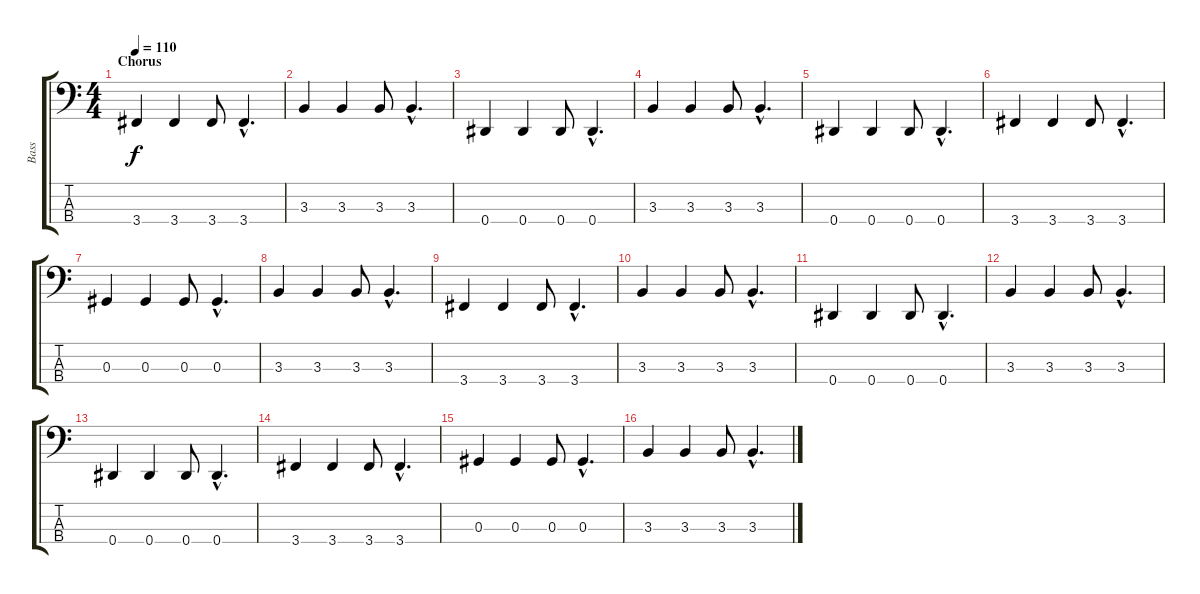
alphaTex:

\track ("Bass" "Bass") {instrument electricbassfinger}
\staff {score tabs}
\tuning (Gb2 Db2 Ab1 Eb1) {hide}
\ts (4 4)
\section ("" "Chorus")
\tempo 110
\clef f4
\ks c
3.4.4{dy f} 3.4.4 3.4.8 3.4{hac}.4{d} |
3.3.4 3.3.4 3.3.8 3.3{hac}.4{d} |
0.4.4 0.4.4 0.4.8 0.4{hac}.4{d} |
3.3.4 3.3.4 3.3.8 3.3{hac}.4{d} |
0.4.4 0.4.4 0.4.8 0.4{hac}.4{d} |
3.4.4 3.4.4 3.4.8 3.4{hac}.4{d} |
0.3.4 0.3.4 0.3.8 0.3{hac}.4{d} |
3.3.4 3.3.4 3.3.8 3.3{hac}.4{d} |
3.4.4 3.4.4 3.4.8 3.4{hac}.4{d} |
3.3.4 3.3.4 3.3.8 3.3{hac}.4{d} |
0.4.4 0.4.4 0.4.8 0.4{hac}.4{d} |
3.3.4 3.3.4 3.3.8 3.3{hac}.4{d} |
0.4.4 0.4.4 0.4.8 0.4{hac}.4{d} |
3.4.4 3.4.4 3.4.8 3.4{hac}.4{d} |
0.3.4 0.3.4 0.3.8 0.3{hac}.4{d} |
3.3.4 3.3.4 3.3.8 3.3{hac}.4{d}
